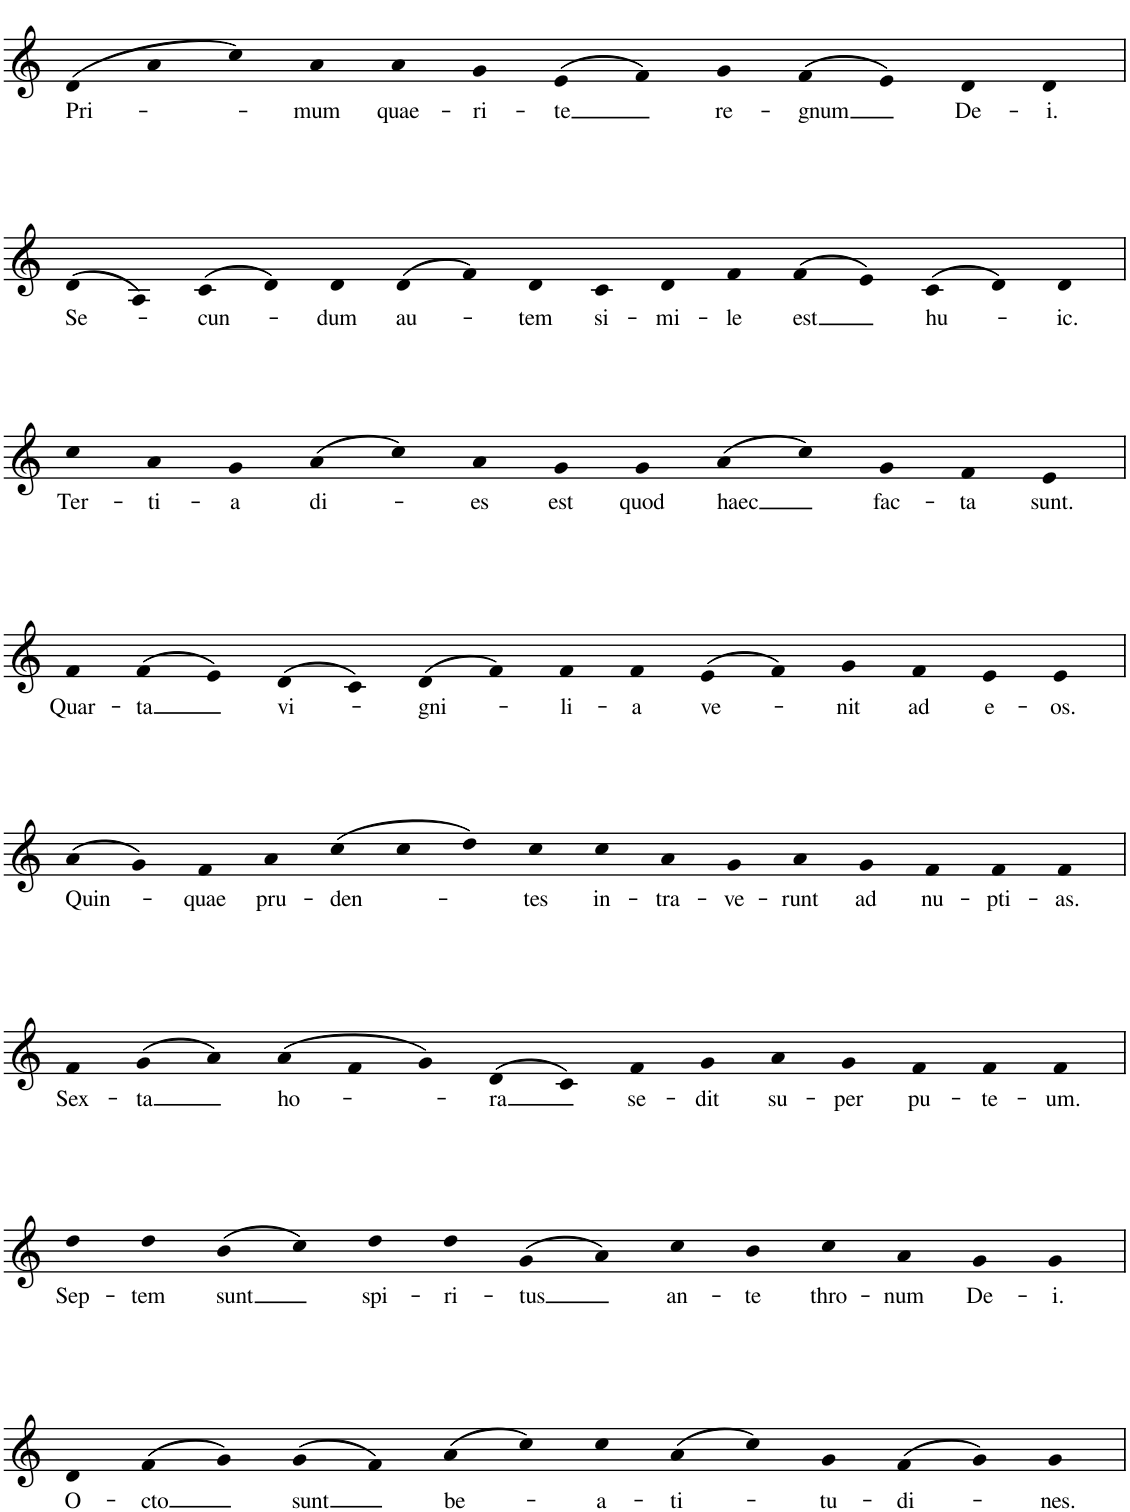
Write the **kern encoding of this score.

**kern	**text
*part1	*part1
*staff1	*staff1
*I"Piano	*
*I'Pno.	*
*clefG2	*
*k[]	*
=1	=1
!	!LO:LY:b
(4d	Pri-
4a	.
4cc)	.
!	!LO:LY:b
4a	-mum
!	!LO:LY:b
4a	quae-
!	!LO:LY:b
4g	-ri-
!	!LO:LY:b
(>4e	-te
4f)	.
!	!LO:LY:b
4g	re-
!	!LO:LY:b
(>4f	-gnum
4e)	.
!	!LO:LY:b
4d	De-
!	!LO:LY:b
4d	-i.
!!LO:LB:g=z
=2	=2
!	!LO:LY:b
(>4d	Se-
4A)	.
!	!LO:LY:b
(>4c	-cun-
4d)	.
!	!LO:LY:b
4d	-dum
!	!LO:LY:b
(>4d	au-
4f)	.
!	!LO:LY:b
4d	-tem
!	!LO:LY:b
4c	si-
!	!LO:LY:b
4d	-mi-
!	!LO:LY:b
4f	-le
!	!LO:LY:b
(>4f	est
4e)	.
!	!LO:LY:b
(>4c	hu-
4d)	.
!	!LO:LY:b
4d	-ic.
!!LO:LB:g=z
=3	=3
!	!LO:LY:b
4cc	Ter-
!	!LO:LY:b
4a	-ti-
!	!LO:LY:b
4g	-a
!	!LO:LY:b
(4a	di-
4cc)	.
!	!LO:LY:b
4a	-es
!	!LO:LY:b
4g	est
!	!LO:LY:b
4g	quod
!	!LO:LY:b
(4a	haec
4cc)	.
!	!LO:LY:b
4g	fac-
!	!LO:LY:b
4f	-ta
!	!LO:LY:b
4e	sunt.
!!LO:LB:g=z
=4	=4
!	!LO:LY:b
4f	Quar-
!	!LO:LY:b
(>4f	-ta
4e)	.
!	!LO:LY:b
(>4d	vi-
4c)	.
!	!LO:LY:b
(>4d	-gni-
4f)	.
!	!LO:LY:b
4f	-li-
!	!LO:LY:b
4f	-a
!	!LO:LY:b
(>4e	ve-
4f)	.
!	!LO:LY:b
4g	-nit
!	!LO:LY:b
4f	ad
!	!LO:LY:b
4e	e-
!	!LO:LY:b
4e	-os.
!!LO:LB:g=z
=5	=5
!	!LO:LY:b
(>4a	Quin-
4g)	.
!	!LO:LY:b
4f	-quae
!	!LO:LY:b
4a	pru-
!	!LO:LY:b
(4cc	-den-
4cc	.
4dd)	.
!	!LO:LY:b
4cc	-tes
!	!LO:LY:b
4cc	in-
!	!LO:LY:b
4a	-tra-
!	!LO:LY:b
4g	-ve-
!	!LO:LY:b
4a	-runt
!	!LO:LY:b
4g	ad
!	!LO:LY:b
4f	nu-
!	!LO:LY:b
4f	-pti-
!	!LO:LY:b
4f	-as.
!!LO:LB:g=z
=6	=6
!	!LO:LY:b
4f	Sex-
!	!LO:LY:b
(>4g	-ta
4a)	.
!	!LO:LY:b
(>4a	ho-
4f	.
4g)	.
!	!LO:LY:b
(>4d	-ra
4c)	.
!	!LO:LY:b
4f	se-
!	!LO:LY:b
4g	-dit
!	!LO:LY:b
4a	su-
!	!LO:LY:b
4g	-per
!	!LO:LY:b
4f	pu-
!	!LO:LY:b
4f	-te-
!	!LO:LY:b
4f	-um.
!!LO:LB:g=z
=7	=7
!	!LO:LY:b
4dd	Sep-
!	!LO:LY:b
4dd	-tem
!	!LO:LY:b
(4b	sunt
4cc)	.
!	!LO:LY:b
4dd	spi-
!	!LO:LY:b
4dd	-ri-
!	!LO:LY:b
(>4g	-tus
4a)	.
!	!LO:LY:b
4cc	an-
!	!LO:LY:b
4b	-te
!	!LO:LY:b
4cc	thro-
!	!LO:LY:b
4a	-num
!	!LO:LY:b
4g	De-
!	!LO:LY:b
4g	-i.
!!LO:LB:g=z
=8	=8
!	!LO:LY:b
4d	O-
!	!LO:LY:b
(>4f	-cto
4g)	.
!	!LO:LY:b
(>4g	sunt
4f)	.
!	!LO:LY:b
(>4a	be-
4cc)	.
!	!LO:LY:b
4cc	-a-
!	!LO:LY:b
(4a	-ti-
4cc)	.
!	!LO:LY:b
4g	-tu-
!	!LO:LY:b
(>4f	-di-
4g)	.
!	!LO:LY:b
4g	-nes.
=	=
*-	*-
